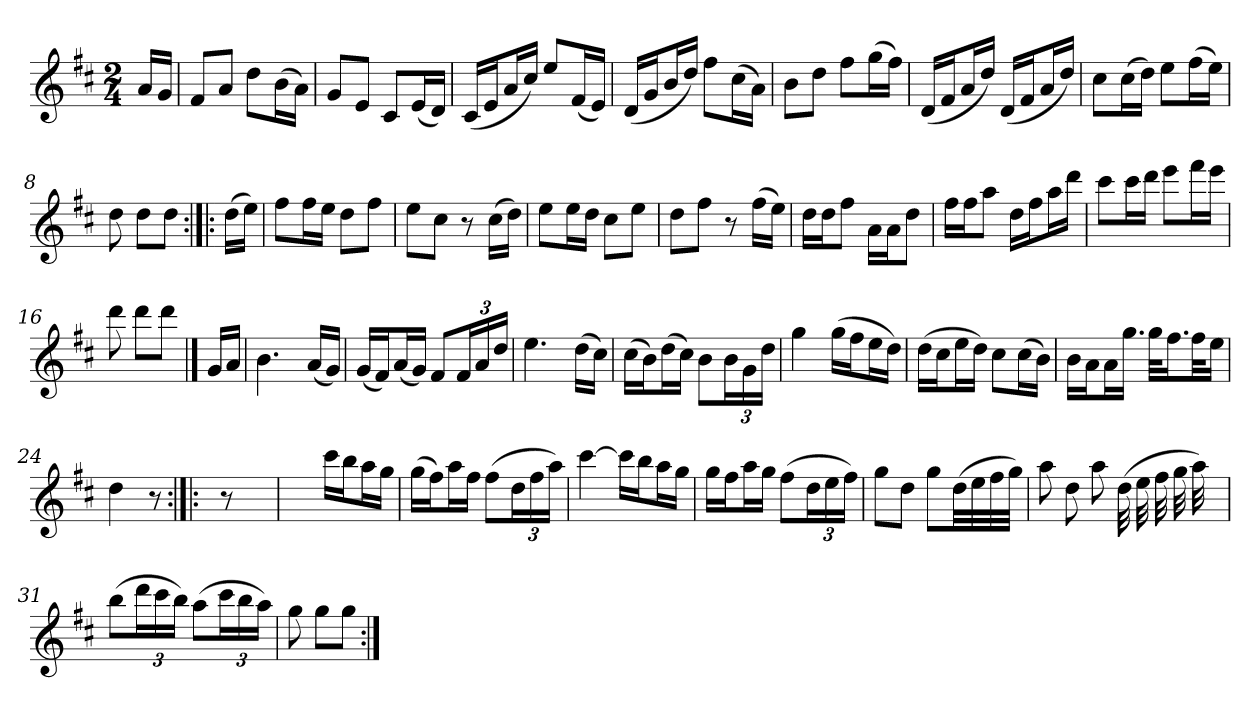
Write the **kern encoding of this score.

**kern
*part1
*staff1
*clefG2
*k[f#c#]
*D:
*M2/4
*MM120
=
16a/LL
16g/JJ
=1
8f#/L
8a/J
8dd\L
(16b\L
16a\JJ)
=2
8g/L
8e/J
8c#/L
(16e/L
16d/JJ)
=3
(16c#/LL
16e/J
16a/L
16cc#/JJ)
8ee/L
(16f#/L
16e/JJ)
=4
(16d/LL
16g/J
16b/L
16dd/JJ)
8ff#\L
(16cc#\L
16a\JJ)
=5
8b\L
8dd\J
8ff#\L
(16gg\L
16ff#\JJ)
=6
(16d/LL
16f#/J
16a/L
16dd/JJ)
(16d/LL
16f#/J
16a/L
16dd/JJ)
=7
8cc#\L
(16cc#\L
16dd\JJ)
8ee\L
(16ff#\L
16ee\JJ)
=8
8dd
8dd\L
8dd\J
=:|!|:
(16dd\LL
16ee\JJ)
=9
8ff#\L
16ff#\L
16ee\JJ
8dd\L
8ff#\J
=10
8ee\L
8cc#\J
8r
(16cc#\LL
16dd\JJ)
=11
8ee\L
16ee\L
16dd\JJ
8cc#\L
8ee\J
=12
8dd\L
8ff#\J
8r
(16ff#\LL
16ee\JJ)
=13
16dd\LL
16dd\J
8ff#\J
16a\LL
16a\J
8dd\J
=14
16ff#\LL
16ff#\J
8aa\J
16dd\LL
16ff#\J
16aa\L
16ddd\JJ
=15
8ccc#\L
16ccc#\L
16ddd\JJ
8eee\L
16fff#\L
16eee\JJ
=16
8ddd
8ddd\L
8ddd\J
==
16g/LL
16a/JJ
=17
4.b
(16a/LL
16g/JJ)
=18
(16g/LL
16f#/J)
(16a/L
16g/JJ)
8f#/L
24f#/L
24a/
24dd/JJ
=19
4.ee
(16dd\LL
16cc#\JJ)
=20
(16cc#\LL
16b\J)
(16dd\L
16cc#\JJ)
8b\L
24b\L
24g\
24dd\JJ
=21
4gg
(16gg\LL
16ff#\J
16ee\L
16dd\JJ)
=22
(16dd\LL
16cc#\J
16ee\L
16dd\JJ)
8cc#\L
(16cc#\L
16b\JJ)
=23
16b\LL
16a\J
16a\L
16.gg\JJ
32gg\KLL
16.ff#\J
32ff#\KL
16ee\JJ
=24
4dd
8r
=:|!|:
8r
=25
4ryy
16ccc#\LL
16bb\J
16aa\L
16gg\JJ
=26
(16gg\LL
16ff#\J)
16aa\L
16ff#\JJ
(8ff#\L
24dd\L
24ff#\
24aa\JJ)
=27
[4ccc#
16ccc#\LL]
16bb\J
16aa\L
16gg\JJ
=28
16gg\LL
16ff#\J
16aa\L
16gg\JJ
(8ff#\L
24dd\L
24ee\
24ff#\JJ)
=29
8gg\L
8dd\J
8gg\L
(32dd\LL
32ee\
32ff#\
32gg\JJJ)
=30
8aa
8dd
8aa
(32dd
32ee
32ff#
32gg
32aa)
8ryy
=31
(8bb\L
24ddd\L
24ccc#\
24bb\JJ)
(8aa\L
24ccc#\L
24bb\
24aa\JJ)
=32
8gg
8gg\L
8gg\J
=:|!
*-
